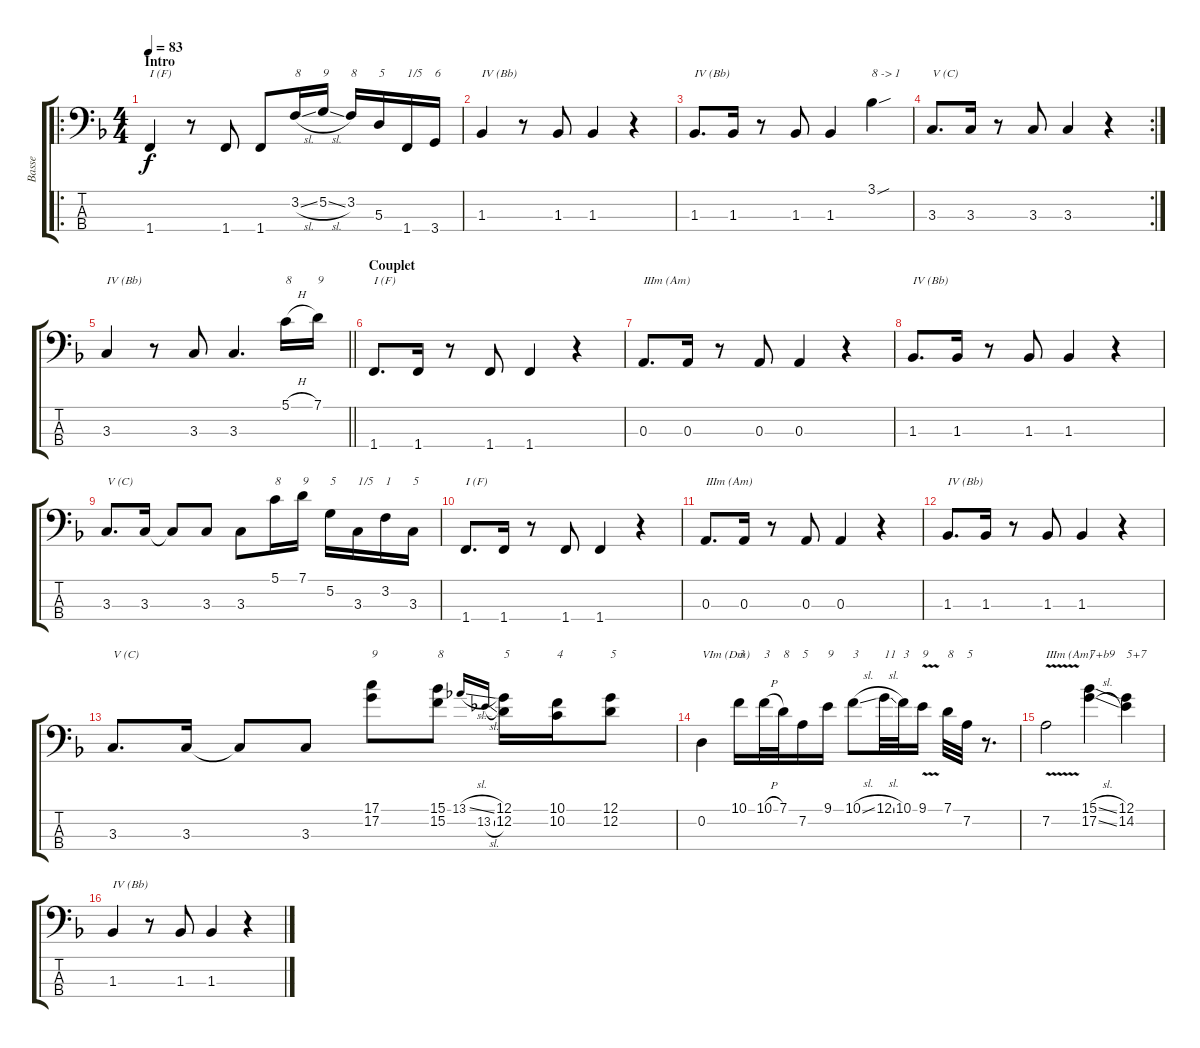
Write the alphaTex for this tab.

\track ("Basse" "Basse") {instrument electricbassfinger}
\staff {score tabs}
\tuning (G2 D2 A1 E1) {hide}
\ro
\ts (4 4)
\section ("" "Intro")
\tempo 83
\clef f4
\ks f
1.4.4{txt "I (F)" dy f instrument electricbassfinger} r.8 1.4.8 1.4.8 3.2{sl}.16{txt "8"} 5.2{sl}.16{txt "9"} 3.2.16{txt "8"} 5.3.16{txt "5"} 1.4.16{txt "1/5"} 3.4.16{txt "6"} |
1.3.4{txt "IV (Bb)"} r.8 1.3.8 1.3.4 r.4 |
1.3.8{d txt "IV (Bb)"} 1.3.16 r.8 1.3.8 1.3.4 3.1{sou}.4{txt "8 -> 1"} |
\rc 2
3.3.8{d txt "V (C)"} 3.3.16 r.8 3.3.8 3.3.4 r.4 |
\barLineRight lightlight
3.3.4{txt "IV (Bb)"} r.8 3.3.8 3.3.4{d} 5.1{h}.16{txt "8"} 7.1.16{txt "9"} |
\section ("" "Couplet")
1.4.8{d txt "I (F)"} 1.4.16 r.8 1.4.8 1.4.4 r.4 |
0.3.8{d txt "IIIm (Am)"} 0.3.16 r.8 0.3.8 0.3.4 r.4 |
1.3.8{d txt "IV (Bb)"} 1.3.16 r.8 1.3.8 1.3.4 r.4 |
3.3.8{d txt "V (C)"} 3.3.16 3.3{t}.8 3.3.8 3.3.8 5.1.16{txt "8"} 7.1.16{txt "9"} 5.2.16{txt "5"} 3.3.16{txt "1/5"} 3.2.16{txt "1"} 3.3.16{txt "5"} |
1.4.8{d txt "I (F)"} 1.4.16 r.8 1.4.8 1.4.4 r.4 |
0.3.8{d txt "IIIm (Am)"} 0.3.16 r.8 0.3.8 0.3.4 r.4 |
1.3.8{d txt "IV (Bb)"} 1.3.16 r.8 1.3.8 1.3.4 r.4 |
3.3.8{d txt "V (C)"} 3.3.16 3.3{t}.8 3.3.8 (17.1 17.2).8{txt "9"} (15.1 15.2).8{txt "8"} 13.1{sl}.16{gr onbeat} 13.2{sl}.16{gr onbeat} (12.1 12.2).16{txt "5"} (10.1 10.2).16{txt "4"} (12.1 12.2).8{txt "5"} |
0.2.4{txt "VIm (Dm)"} 10.1.16{txt "3"} 10.1{h}.32{txt "3"} 7.1.32{txt "8"} 7.2.16{txt "5"} 9.1.16{txt "9"} 10.1{sl}.8{txt "3"} 12.1{sl}.32{txt "11"} 10.1.32{txt "3"} 9.1{v}.16{txt "9"} 7.1.32{txt "8"} 7.2.32{txt "5"} r.8{d} |
7.2{v}.2{txt "IIIm (Am)"} (15.1{sl} 17.2{sl}).4{txt "7+b9"} (12.1 14.2).4{txt "5+7"} |
1.3.4{txt "IV (Bb)"} r.8 1.3.8 1.3.4 r.4
